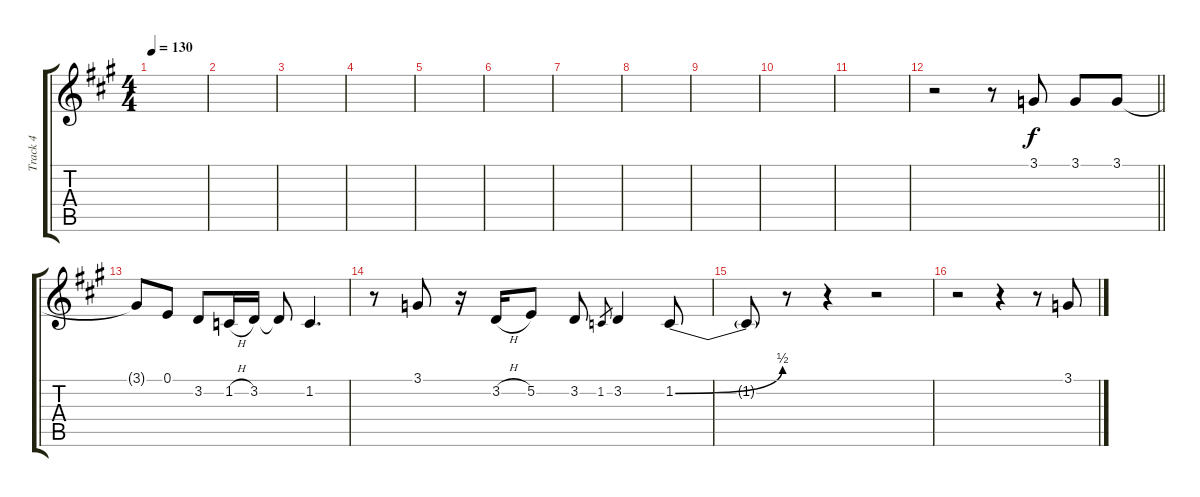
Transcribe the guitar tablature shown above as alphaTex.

\track ("Track 4" "Track 4") {instrument tenorsax}
\staff {score tabs}
\tuning (E4 B3 G3 D3 A2 E2) {hide}
\ts (4 4)
\tempo 130
\clef g2
\ks a
|
|
|
|
|
|
|
|
|
|
|
\barLineRight lightlight
r.2 r.8 3.1.8 3.1.8 3.1.8 |
3.1{t}.8 0.1.8 3.2.8 1.2{h}.16 3.2.16 3.2{t}.8 1.2.4{d} |
r.8 3.1.8 r.16 3.2{h}.16 5.2.8 3.2.8 1.2.8{gr} 3.2.4 1.2{be (bend 0 0 60 2)}.8 |
1.2{t}.8 r.8 r.4 r.2 |
r.2 r.4 r.8 3.1.8
